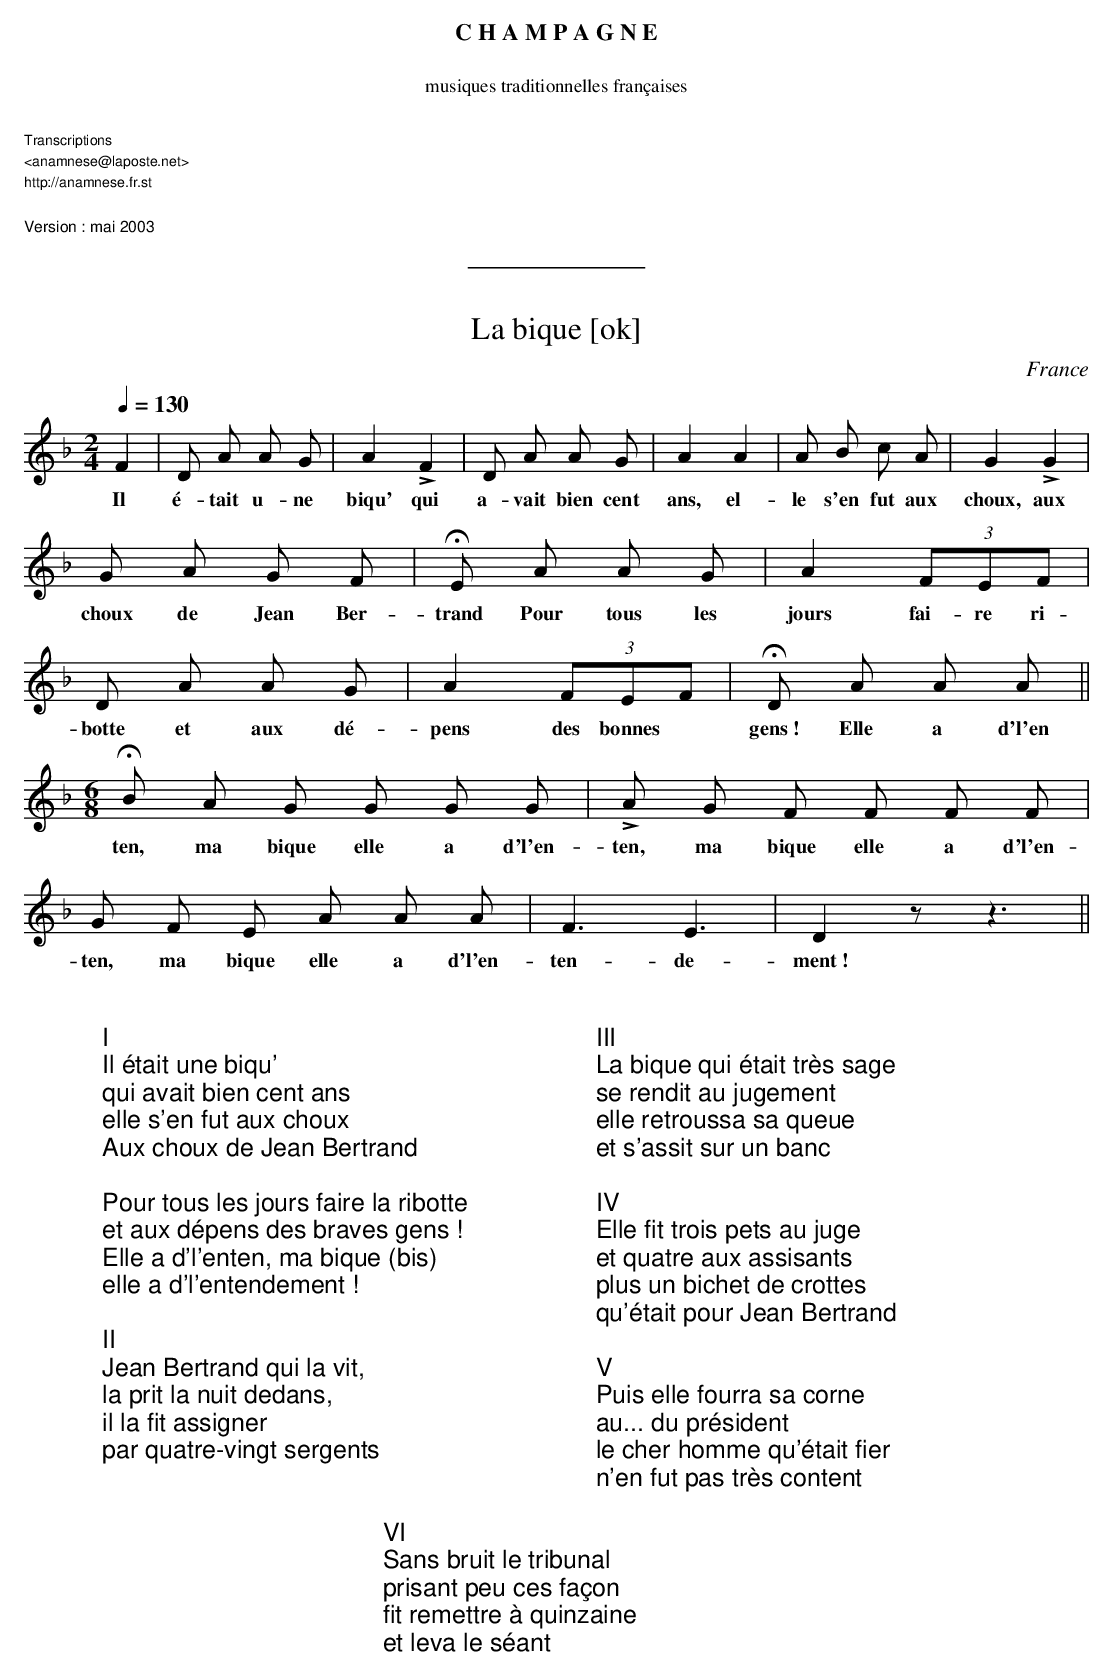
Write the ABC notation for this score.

X:1
T:La bique [ok]
O:France
M:2/4
L:1/8
Q:1/4=130 allegro
K:F
F2 | D A A G | A2 !emphasis!F2 | D A A G | A2 A2 | A B c A | G2!emphasis! G2 |
w:Il | é-tait u-ne | biqu' qui | a-vait bien cent | ans, el-|le s'en fut aux | choux, aux |
G A G F | HE A A G | A2 (3FEF | D A A G | A2 (3FEF | HD A A A ||
w:choux de Jean Ber-|trand Pour tous les|jours fai-re ri-|botte et aux dé-|pens des bonnes|gens~! Elle a d'l'en|
[M:6/8] HB A G G G G | !emphasis!A G F F F F | G F E A A A | F3 E3 | D2 z z3 ||
w:ten, ma bique elle a d'l'en-|ten, ma bique elle a d'l'en-|ten, ma bique elle a d'l'en-|ten-de-ment~! |
%%vskip 1cm
W:   	I
W:Il était une biqu'
W:qui avait bien cent ans
W:elle s'en fut aux choux
W:Aux choux de Jean Bertrand
W:
W:    	Pour tous les jours faire la ribotte
W:    	et aux dépens des braves gens !
W:    	Elle a d'l'enten, ma bique (bis)
W:    	elle a d'l'entendement !
W:
W:   	II
W:Jean Bertrand qui la vit,
W:la prit la nuit dedans,
W:il la fit assigner
W:par quatre-vingt sergents
W:
W:   	III
W:La bique qui était très sage
W:se rendit au jugement
W:elle retroussa sa queue
W:et s'assit sur un banc
W:
W:   	IV
W:Elle fit trois pets au juge
W:et quatre aux assisants
W:plus un bichet de crottes
W:qu'était pour Jean Bertrand
W:
W:   	V
W:Puis elle fourra sa corne
W:au... du président
W:le cher homme qu'était fier
W:n'en fut pas très content
W:
W:   	VI
W:Sans bruit le tribunal
W:prisant peu ces façon
W:fit remettre à quinzaine
W:et leva le séant
